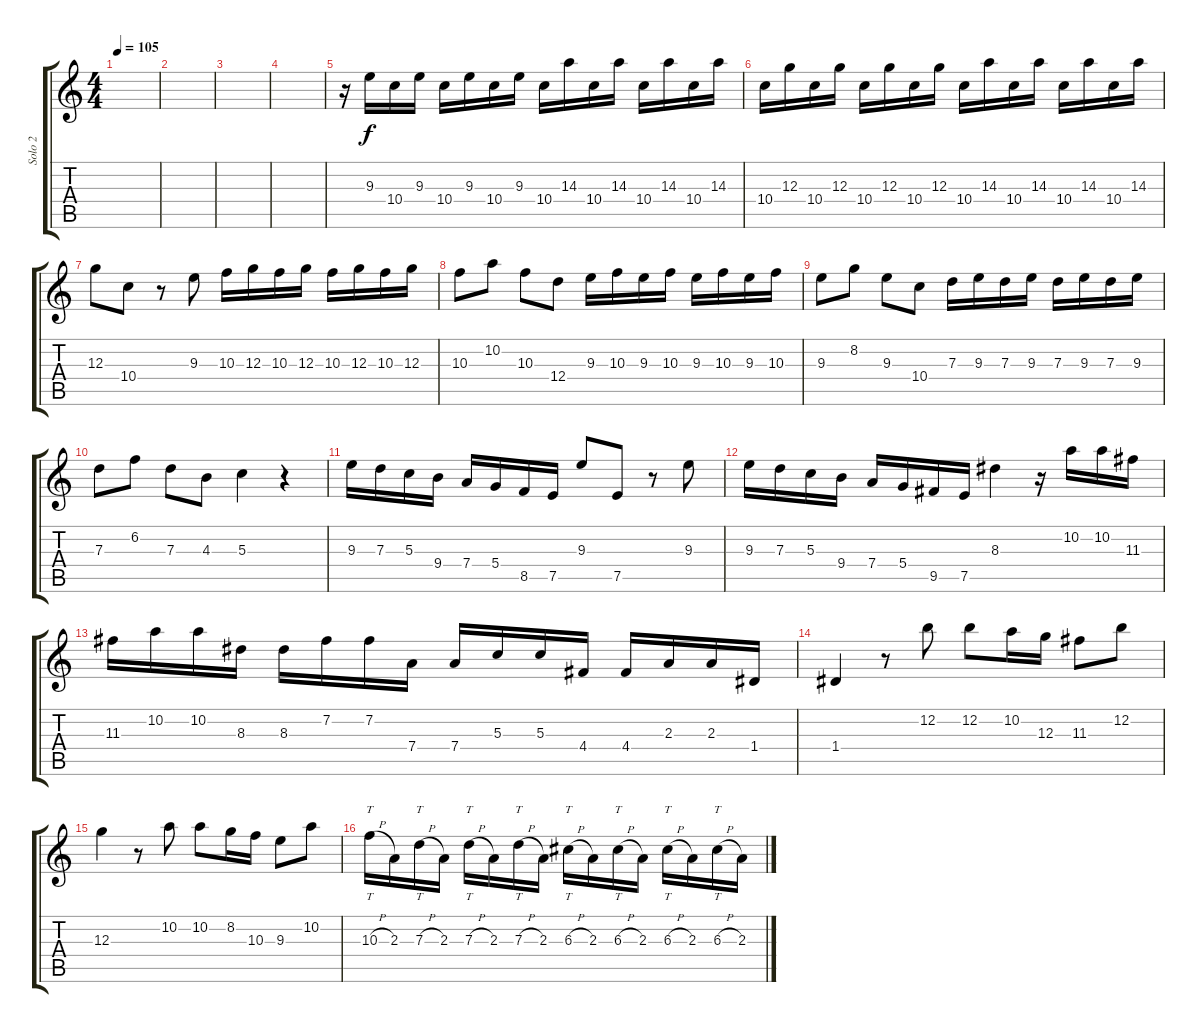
\track ("Solo 2" "Solo 2") {instrument distortionguitar}
\staff {score tabs}
\tuning (E4 B3 G3 D3 A2 E2) {hide}
\ts (4 4)
\tempo 105
\clef g2
\ks c
|
|
|
|
r.16 9.3.16 10.4.16 9.3.16 10.4.16 9.3.16 10.4.16 9.3.16 10.4.16 14.3.16 10.4.16 14.3.16 10.4.16 14.3.16 10.4.16 14.3.16 |
10.4.16 12.3.16 10.4.16 12.3.16 10.4.16 12.3.16 10.4.16 12.3.16 10.4.16 14.3.16 10.4.16 14.3.16 10.4.16 14.3.16 10.4.16 14.3.16 |
12.3.8 10.4.8 r.8 9.3.8 10.3.16 12.3.16 10.3.16 12.3.16 10.3.16 12.3.16 10.3.16 12.3.16 |
10.3.8 10.2.8 10.3.8 12.4.8 9.3.16 10.3.16 9.3.16 10.3.16 9.3.16 10.3.16 9.3.16 10.3.16 |
9.3.8 8.2.8 9.3.8 10.4.8 7.3.16 9.3.16 7.3.16 9.3.16 7.3.16 9.3.16 7.3.16 9.3.16 |
7.3.8 6.2.8 7.3.8 4.3.8 5.3.4 r.4 |
9.3.16 7.3.16 5.3.16 9.4.16 7.4.16 5.4.16 8.5.16 7.5.16 9.3.8 7.5.8 r.8 9.3.8 |
9.3.16 7.3.16 5.3.16 9.4.16 7.4.16 5.4.16 9.5.16 7.5.16 8.3.4 r.16 10.2.16 10.2.16 11.3.16 |
11.3.16 10.2.16 10.2.16 8.3.16 8.3.16 7.2.16 7.2.16 7.4.16 7.4.16 5.3.16 5.3.16 4.4.16 4.4.16 2.3.16 2.3.16 1.4.16 |
1.4.4 r.8 12.2.8 12.2.8 10.2.16 12.3.16 11.3.8 12.2.8 |
12.3.4 r.8 10.2.8 10.2.8 8.2.16 10.3.16 9.3.8 10.2.8 |
10.3{h}.16{tt volume 10} 2.3.16 7.3{h}.16{tt} 2.3.16 7.3{h}.16{tt} 2.3.16 7.3{h}.16{tt} 2.3.16 6.3{h}.16{tt} 2.3.16 6.3{h}.16{tt} 2.3.16 6.3{h}.16{tt} 2.3.16 6.3{h}.16{tt} 2.3.16
